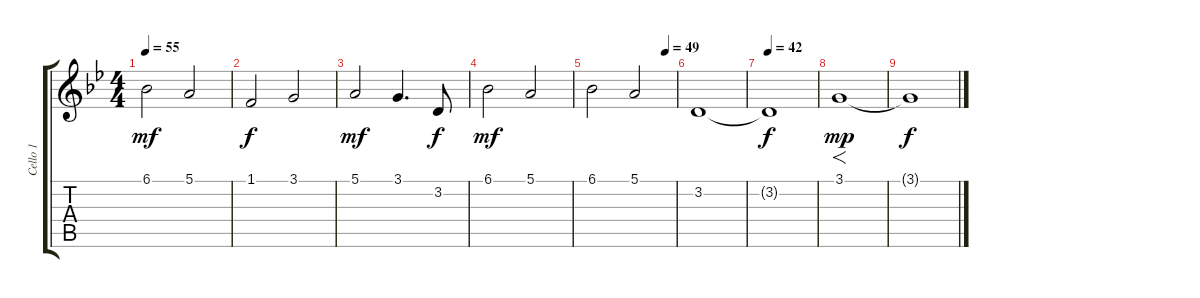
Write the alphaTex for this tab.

\track ("Cello 1" "Cello 1") {instrument cello}
\staff {score tabs}
\tuning (E4 B3 G3 D3 A2 E2) {hide}
\ts (4 4)
\tempo 55
\clef g2
\ks bb
6.1.2{dy mf} 5.1.2 |
1.1.2{dy f} 3.1.2 |
5.1.2{dy mf} 3.1.4{d} 3.2.8{dy f} |
6.1.2{dy mf} 5.1.2 |
\tempo (49 0.875)
6.1.2 5.1.2 |
3.2.1 |
\tempo 42
3.2{t}.1{dy f} |
3.1.1{f dy mp} |
3.1{t}.1{dy f}
